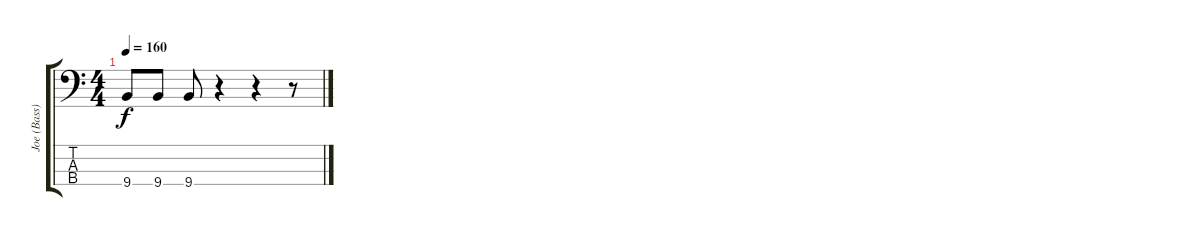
\track ("Joe (Bass)" "Joe (Bass)") {instrument electricbassfinger}
\staff {score tabs}
\tuning (G2 D2 A1 D1) {hide}
\ts (4 4)
\tempo 160
\clef f4
\ks c
9.4.8{dy f} 9.4.8 9.4.8 r.4 r.4 r.8
